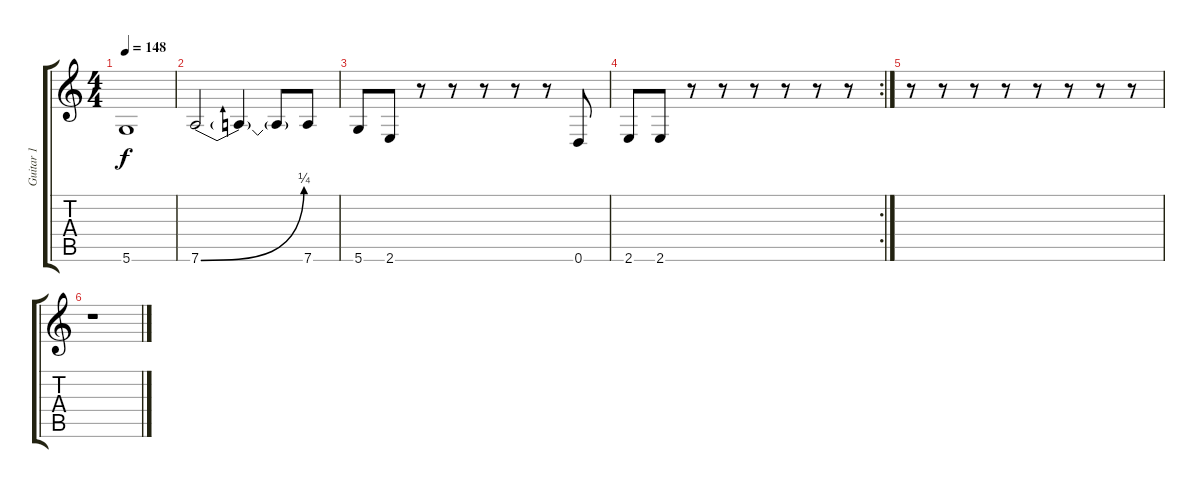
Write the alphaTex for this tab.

\track ("Guitar 1" "Guitar 1") {instrument distortionguitar}
\staff {score tabs}
\tuning (E4 B3 G3 D3 A2 D2) {hide}
\ts (4 4)
\tempo 148
\clef g2
\ks c
5.6.1{dy f} |
7.6{be (bend 0 0 60 1)}.2 7.6{t}.4 7.6{t}.8 7.6.8 |
5.6.8 2.6.8 r.8 r.8 r.8 r.8 r.8 0.6.8 |
\rc 2
2.6.8 2.6.8 r.8 r.8 r.8 r.8 r.8 r.8 |
r.8 r.8 r.8 r.8 r.8 r.8 r.8 r.8 |
r.1
